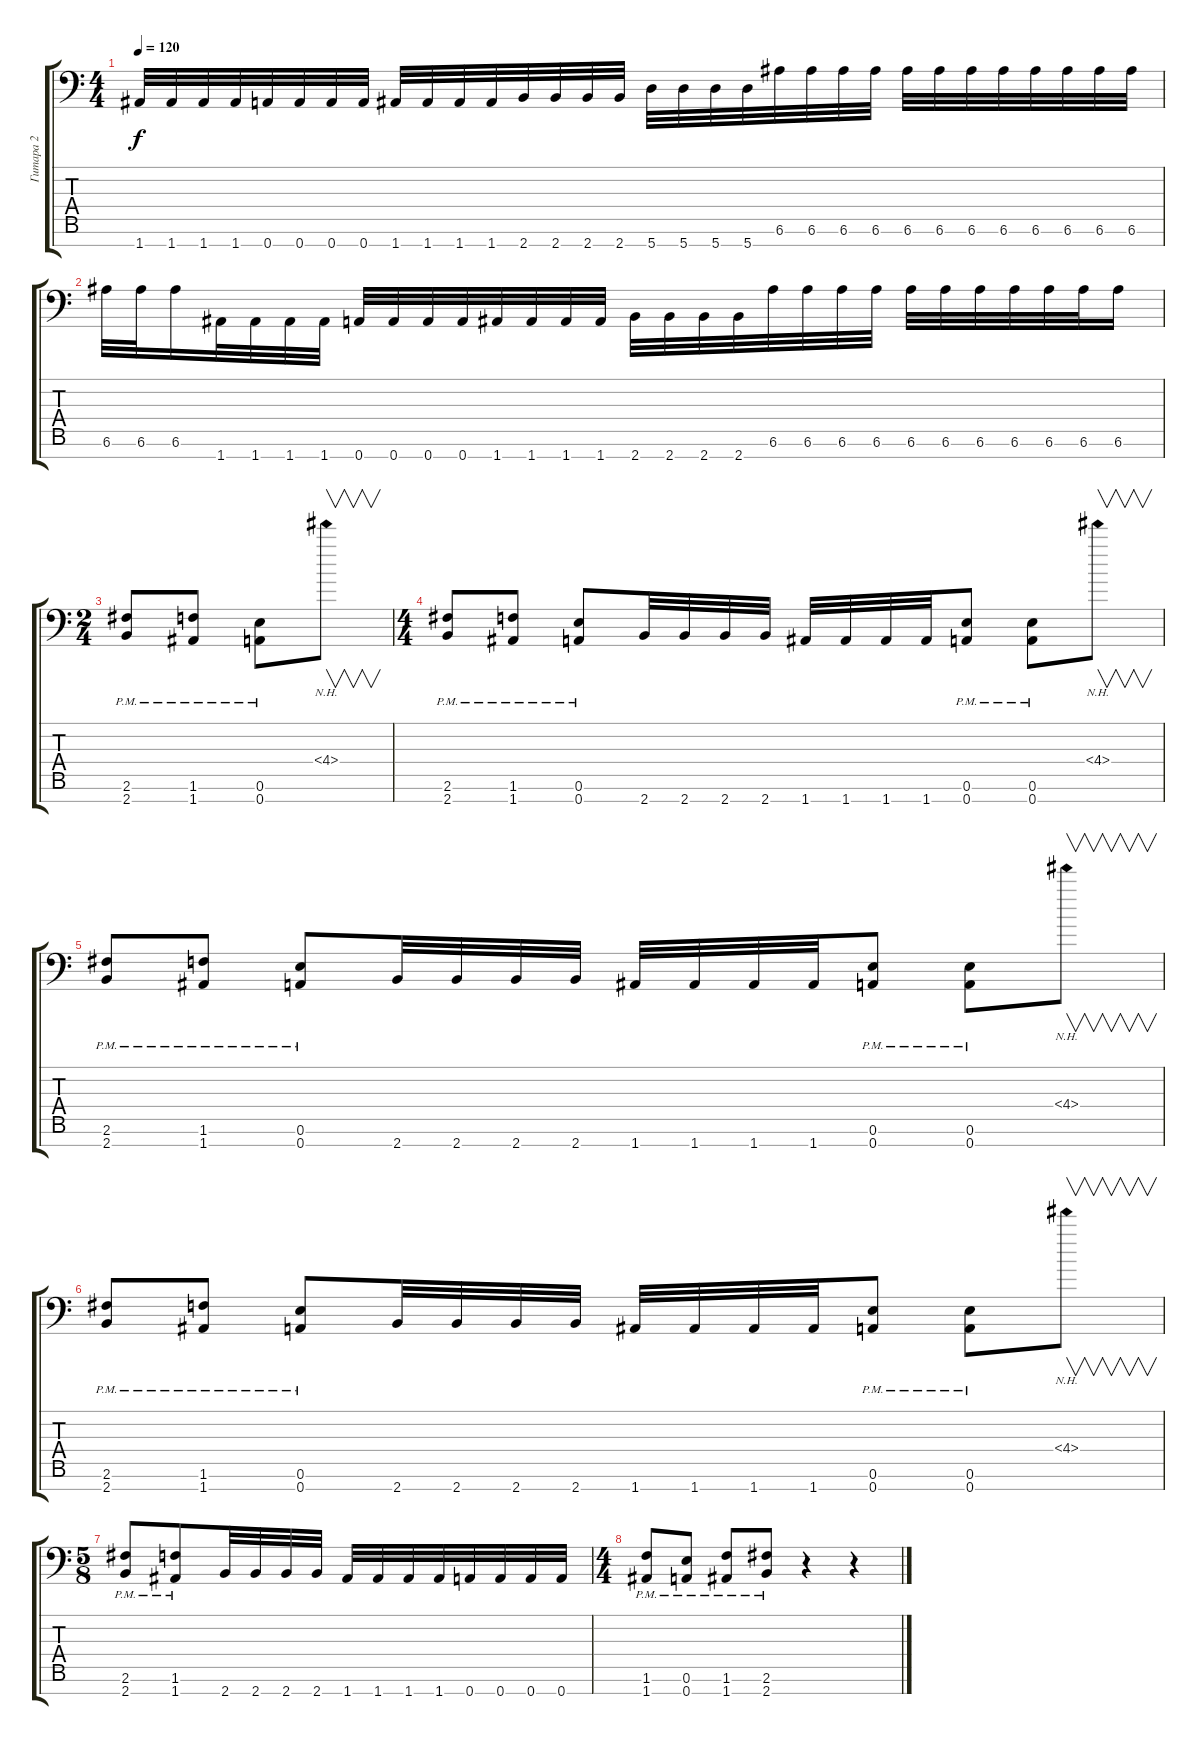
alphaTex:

\track ("Гитара 2" "Гитара 2") {instrument distortionguitar}
\staff {score tabs}
\tuning (E4 B3 G3 D3 A2 E2 A1) {hide}
\ts (4 4)
\tempo 120
\clef f4
\ks c
1.7.32{dy f} 1.7.32 1.7.32 1.7.32 0.7.32 0.7.32 0.7.32 0.7.32 1.7.32 1.7.32 1.7.32 1.7.32 2.7.32 2.7.32 2.7.32 2.7.32 5.7.32 5.7.32 5.7.32 5.7.32 6.6.32 6.6.32 6.6.32 6.6.32 6.6.32 6.6.32 6.6.32 6.6.32 6.6.32 6.6.32 6.6.32 6.6.32 |
6.6.32 6.6.32 6.6.16 1.7.32 1.7.32 1.7.32 1.7.32 0.7.32 0.7.32 0.7.32 0.7.32 1.7.32 1.7.32 1.7.32 1.7.32 2.7.32 2.7.32 2.7.32 2.7.32 6.6.32 6.6.32 6.6.32 6.6.32 6.6.32 6.6.32 6.6.32 6.6.32 6.6.32 6.6.32 6.6.16 |
\ts (2 4)
(2.6{pm} 2.7{pm}).8 (1.6{pm} 1.7{pm}).8 (0.6{pm} 0.7{pm}).8 4.4{nh}.8{v} |
\ts (4 4)
(2.6{pm} 2.7{pm}).8 (1.6{pm} 1.7{pm}).8 (0.6{pm} 0.7{pm}).8 2.7.32 2.7.32 2.7.32 2.7.32 1.7.32 1.7.32 1.7.32 1.7.32 (0.6{pm} 0.7{pm}).8 (0.6{pm} 0.7{pm}).8 4.4{nh}.8{v} |
(2.6{pm} 2.7{pm}).8 (1.6{pm} 1.7{pm}).8 (0.6{pm} 0.7{pm}).8 2.7.32 2.7.32 2.7.32 2.7.32 1.7.32 1.7.32 1.7.32 1.7.32 (0.6{pm} 0.7{pm}).8 (0.6{pm} 0.7{pm}).8 4.4{nh}.8{v} |
(2.6{pm} 2.7{pm}).8 (1.6{pm} 1.7{pm}).8 (0.6{pm} 0.7{pm}).8 2.7.32 2.7.32 2.7.32 2.7.32 1.7.32 1.7.32 1.7.32 1.7.32 (0.6{pm} 0.7{pm}).8 (0.6{pm} 0.7{pm}).8 4.4{nh}.8{v} |
\ts (5 8)
(2.6{pm} 2.7{pm}).8 (1.6{pm} 1.7{pm}).8 2.7.32 2.7.32 2.7.32 2.7.32 1.7.32 1.7.32 1.7.32 1.7.32 0.7.32 0.7.32 0.7.32 0.7.32 |
\ts (4 4)
(1.6{pm} 1.7{pm}).8 (0.6{pm} 0.7{pm}).8 (1.6{pm} 1.7{pm}).8 (2.6{pm} 2.7{pm}).8 r.4 r.4
